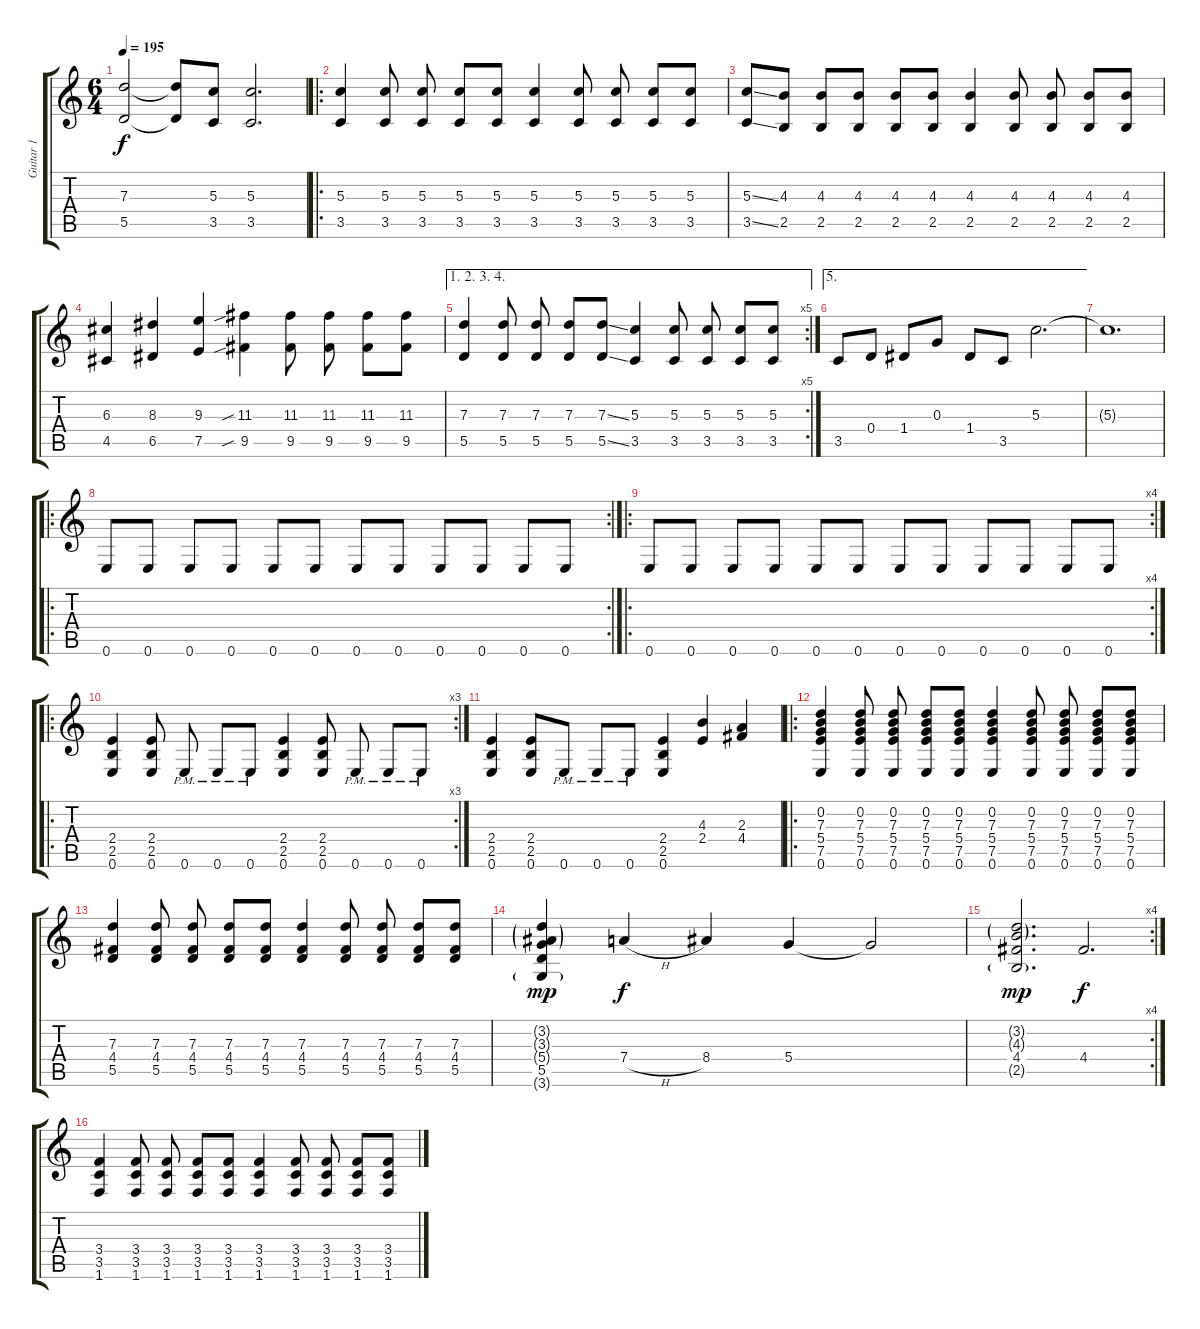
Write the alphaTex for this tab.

\track ("Guitar 1" "Guitar 1") {instrument distortionguitar}
\staff {score tabs}
\tuning (E4 B3 G3 D3 A2 E2) {hide}
\ts (6 4)
\tempo 195
\clef g2
\ks c
(7.3 5.5).2{dy f} (7.3{t} 5.5{t}).8 (5.3 3.5).8 (5.3 3.5).2{d} |
\ro
(5.3 3.5).4 (5.3 3.5).8{beam split} (5.3 3.5).8 (5.3 3.5).8 (5.3 3.5).8 (5.3 3.5).4 (5.3 3.5).8{beam split} (5.3 3.5).8 (5.3 3.5).8 (5.3 3.5).8 |
(5.3{ss} 3.5{ss}).8 (4.3 2.5).8 (4.3 2.5).8 (4.3 2.5).8 (4.3 2.5).8 (4.3 2.5).8 (4.3 2.5).4 (4.3 2.5).8{beam split} (4.3 2.5).8 (4.3 2.5).8 (4.3 2.5).8 |
(6.3 4.5).4 (8.3 6.5).4 (9.3 7.5).4 (11.3{sib} 9.5{sib}).4 (11.3 9.5).8{beam split} (11.3 9.5).8 (11.3 9.5).8 (11.3 9.5).8 |
\ae (1 2 3 4)
\rc 5
(7.3 5.5).4 (7.3 5.5).8{beam split} (7.3 5.5).8 (7.3 5.5).8 (7.3{ss} 5.5{ss}).8 (5.3 3.5).4 (5.3 3.5).8{beam split} (5.3 3.5).8 (5.3 3.5).8 (5.3 3.5).8 |
\ae 5
3.5.8{instrument acousticguitarsteel} 0.4.8 1.4.8 0.3.8 1.4.8 3.5.8 5.3.2{d} |
5.3{t}.1{d} |
\ro
\rc 2
0.6.8{instrument distortionguitar} 0.6.8 0.6.8 0.6.8 0.6.8 0.6.8 0.6.8 0.6.8 0.6.8 0.6.8 0.6.8 0.6.8 |
\ro
\rc 4
0.6.8 0.6.8 0.6.8 0.6.8 0.6.8 0.6.8 0.6.8 0.6.8 0.6.8 0.6.8 0.6.8 0.6.8 |
\ro
\rc 3
(2.4 2.5 0.6).4 (2.4 2.5 0.6).8{beam split} 0.6{pm}.8 0.6{pm}.8 0.6{pm}.8 (2.4 2.5 0.6).4 (2.4 2.5 0.6).8{beam split} 0.6{pm}.8 0.6{pm}.8 0.6{pm}.8 |
(2.4 2.5 0.6).4 (2.4 2.5 0.6).8 0.6{pm}.8 0.6{pm}.8 0.6{pm}.8 (2.4 2.5 0.6).4 (4.3 2.4).4 (2.3 4.4).4 |
\ro
(0.2 7.3 5.4 7.5 0.6).4 (0.2 7.3 5.4 7.5 0.6).8{beam split} (0.2 7.3 5.4 7.5 0.6).8 (0.2 7.3 5.4 7.5 0.6).8 (0.2 7.3 5.4 7.5 0.6).8 (0.2 7.3 5.4 7.5 0.6).4 (0.2 7.3 5.4 7.5 0.6).8{beam split} (0.2 7.3 5.4 7.5 0.6).8 (0.2 7.3 5.4 7.5 0.6).8 (0.2 7.3 5.4 7.5 0.6).8 |
(7.3 4.4 5.5).4 (7.3 4.4 5.5).8{beam split} (7.3 4.4 5.5).8 (7.3 4.4 5.5).8 (7.3 4.4 5.5).8 (7.3 4.4 5.5).4 (7.3 4.4 5.5).8{beam split} (7.3 4.4 5.5).8 (7.3 4.4 5.5).8 (7.3 4.4 5.5).8 |
(3.2{g} 3.3{g} 5.4{g} 5.5 3.6{g}).4{dy mp} 7.4{h}.4{dy f} 8.4.4 5.4.4 5.4{t}.2 |
\rc 4
(3.2{g} 4.3{g} 4.4 2.5{g}).2{d dy mp} 4.4.2{d dy f} |
(3.4 3.5 1.6).4 (3.4 3.5 1.6).8{beam split} (3.4 3.5 1.6).8 (3.4 3.5 1.6).8 (3.4 3.5 1.6).8 (3.4 3.5 1.6).4 (3.4 3.5 1.6).8{beam split} (3.4 3.5 1.6).8 (3.4 3.5 1.6).8 (3.4 3.5 1.6).8
